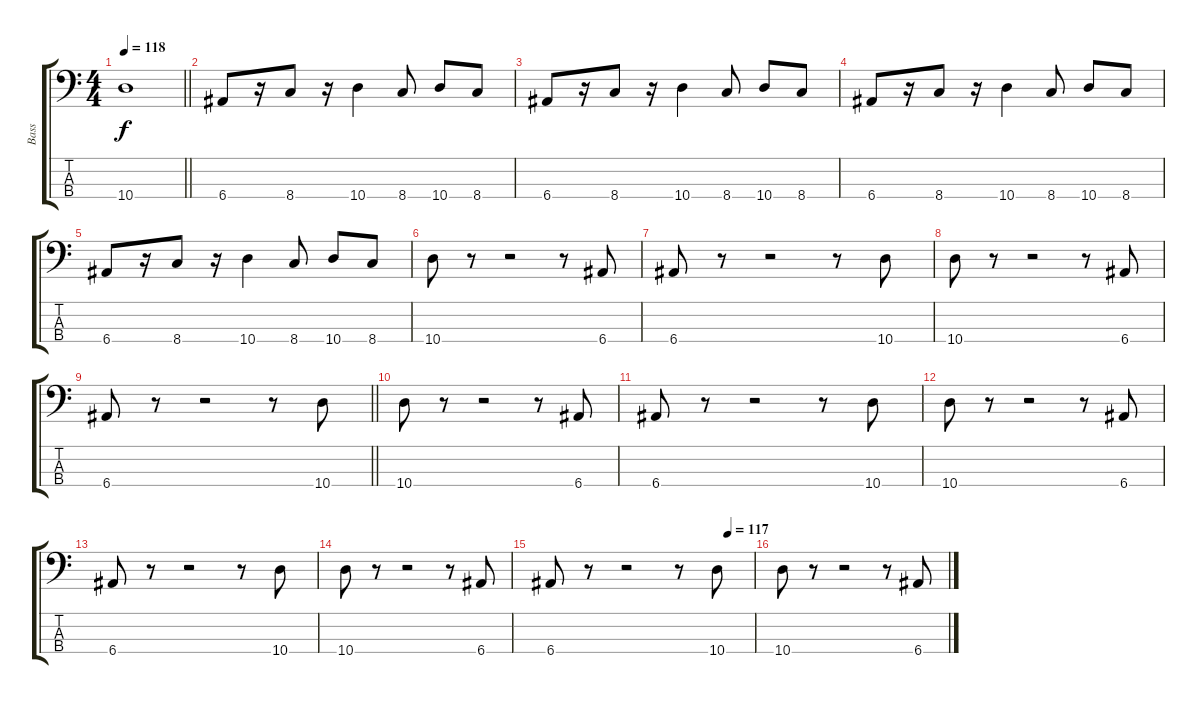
\track ("Bass" "Bass") {instrument electricbassfinger}
\staff {score tabs}
\tuning (G2 D2 A1 E1) {hide}
\ts (4 4)
\tempo 118
\clef f4
\barLineRight lightlight
\ks c
10.4.1{dy f} |
6.4.8 r.16 8.4.8 r.16 10.4.4 8.4.8 10.4.8 8.4.8 |
6.4.8 r.16 8.4.8 r.16 10.4.4 8.4.8 10.4.8 8.4.8 |
6.4.8 r.16 8.4.8 r.16 10.4.4 8.4.8 10.4.8 8.4.8 |
6.4.8 r.16 8.4.8 r.16 10.4.4 8.4.8 10.4.8 8.4.8 |
10.4.8 r.8 r.2 r.8 6.4.8 |
6.4.8 r.8 r.2 r.8 10.4.8 |
10.4.8 r.8 r.2 r.8 6.4.8 |
\barLineRight lightlight
6.4.8 r.8 r.2 r.8 10.4.8 |
10.4.8 r.8 r.2 r.8 6.4.8 |
6.4.8 r.8 r.2 r.8 10.4.8 |
10.4.8 r.8 r.2 r.8 6.4.8 |
6.4.8 r.8 r.2 r.8 10.4.8 |
10.4.8 r.8 r.2 r.8 6.4.8 |
\tempo (117 0.875)
6.4.8 r.8 r.2 r.8 10.4.8 |
10.4.8 r.8 r.2 r.8 6.4.8
